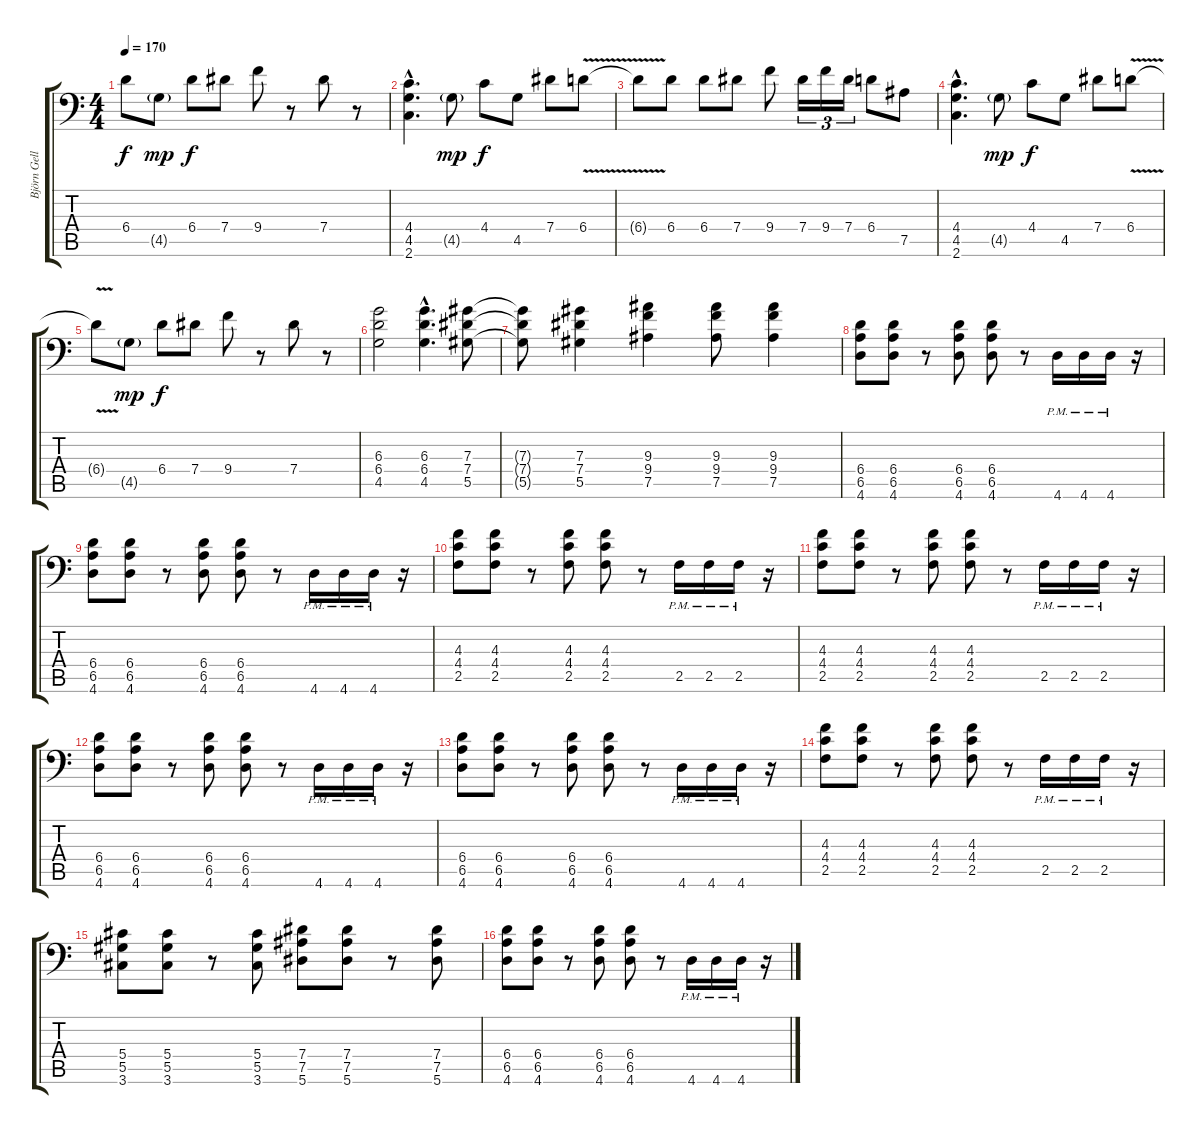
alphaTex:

\track ("Björn Gellotte" "Björn Gell") {instrument distortionguitar}
\staff {score tabs}
\tuning (Bb3 F3 Db3 Ab2 Eb2 Bb1) {hide}
\ts (4 4)
\tempo 170
\clef f4
\ks c
6.4{t}.8{dy f} 4.5{g}.8{dy mp} 6.4.8{dy f} 7.4.8 9.4.8 r.8 7.4.8 r.8 |
(4.4{hac} 4.5{hac} 2.6{hac}).4{d} 4.5{g}.8{dy mp} 4.4.8{dy f} 4.5.8 7.4.8 6.4{v}.8 |
6.4{t}.8 6.4.8 6.4.8 7.4.8 9.4.8 7.4.16{tu (3 2)} 9.4.16{tu (3 2)} 7.4.16{tu (3 2)} 6.4.8 7.5.8 |
(4.4{hac} 4.5{hac} 2.6{hac}).4{d} 4.5{g}.8{dy mp} 4.4.8{dy f} 4.5.8 7.4.8 6.4{v}.8 |
6.4{t}.8 4.5{g}.8{dy mp} 6.4.8{dy f} 7.4.8 9.4.8 r.8 7.4.8 r.8 |
(6.3 6.4 4.5).2 (6.3{hac} 6.4{hac} 4.5{hac}).4{d} (7.3 7.4 5.5).8 |
(7.3{t} 7.4{t} 5.5{t}).8 (7.3 7.4 5.5).4 (9.3 9.4 7.5).4 (9.3 9.4 7.5).8 (9.3 9.4 7.5).4 |
(6.4 6.5 4.6).8 (6.4 6.5 4.6).8 r.8 (6.4 6.5 4.6).8 (6.4 6.5 4.6).8 r.8 4.6{pm}.16 4.6{pm}.16 4.6{pm}.16 r.16 |
(6.4 6.5 4.6).8 (6.4 6.5 4.6).8 r.8 (6.4 6.5 4.6).8 (6.4 6.5 4.6).8 r.8 4.6{pm}.16 4.6{pm}.16 4.6{pm}.16 r.16 |
(4.3 4.4 2.5).8 (4.3 4.4 2.5).8 r.8 (4.3 4.4 2.5).8 (4.3 4.4 2.5).8 r.8 2.5{pm}.16 2.5{pm}.16 2.5{pm}.16 r.16 |
(4.3 4.4 2.5).8 (4.3 4.4 2.5).8 r.8 (4.3 4.4 2.5).8 (4.3 4.4 2.5).8 r.8 2.5{pm}.16 2.5{pm}.16 2.5{pm}.16 r.16 |
(6.4 6.5 4.6).8 (6.4 6.5 4.6).8 r.8 (6.4 6.5 4.6).8 (6.4 6.5 4.6).8 r.8 4.6{pm}.16 4.6{pm}.16 4.6{pm}.16 r.16 |
(6.4 6.5 4.6).8 (6.4 6.5 4.6).8 r.8 (6.4 6.5 4.6).8 (6.4 6.5 4.6).8 r.8 4.6{pm}.16 4.6{pm}.16 4.6{pm}.16 r.16 |
(4.3 4.4 2.5).8 (4.3 4.4 2.5).8 r.8 (4.3 4.4 2.5).8 (4.3 4.4 2.5).8 r.8 2.5{pm}.16 2.5{pm}.16 2.5{pm}.16 r.16 |
(5.4 5.5 3.6).8 (5.4 5.5 3.6).8 r.8 (5.4 5.5 3.6).8 (7.4 7.5 5.6).8 (7.4 7.5 5.6).8 r.8 (7.4 7.5 5.6).8 |
(6.4 6.5 4.6).8 (6.4 6.5 4.6).8 r.8 (6.4 6.5 4.6).8 (6.4 6.5 4.6).8 r.8 4.6{pm}.16 4.6{pm}.16 4.6{pm}.16 r.16
